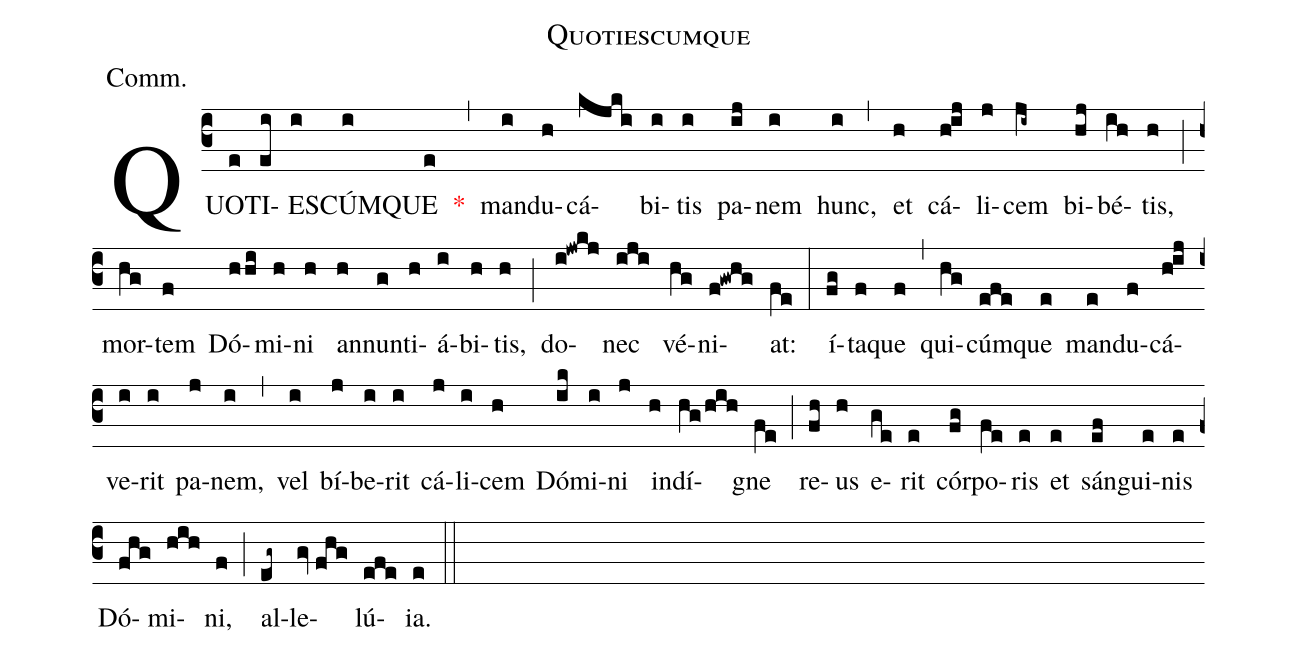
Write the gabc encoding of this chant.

name:Quotiescumque;
annotation:Comm.;
mode:VII.;
office-part:Communion;
%%
(c3) QUO(e)TI(ei)ES(i)CÚM(i)QUE(e) <v>\red{*}</v>(,) man(i)du(h)cá(kjki)bi(i)tis(i) pa(ij)nem(i) hunc,(i) (,) et(h) cá(h!ij)li(j)cem(ji~) bi(hj)bé(ih)tis,(h) (;) mor(hg)tem(f) Dó(hhi)mi(h)ni(h) an(h)nun(g)ti(h)á(i)bi(h)tis,(h) (;) do(i!jwkj)nec(iji) vé(hg)ni(f!gwhg)at:(fe) (:) í(fg)ta(f)que(f) (,) qui(hg)cúm(efe)que(e) man(e)du(f)cá(h!ij)ve(i)rit(i) pa(j)nem,(i) (,) vel(i) bí(j)be(i)rit(i) cá(j)li(i)cem(h) Dó(ik)mi(i)ni(j) in(h)dí(hg/hih)gne(fe) (;) re(fh)us(h) e(ge)rit(e) cór(fg)po(fe)ris(e) et(e) sán(ef)gui(e)nis(e) Dó(fhg)mi(hih)ni,(f) (;) al(eg~)le(gv//fhg)lú(efe)ia.(e) (::)
